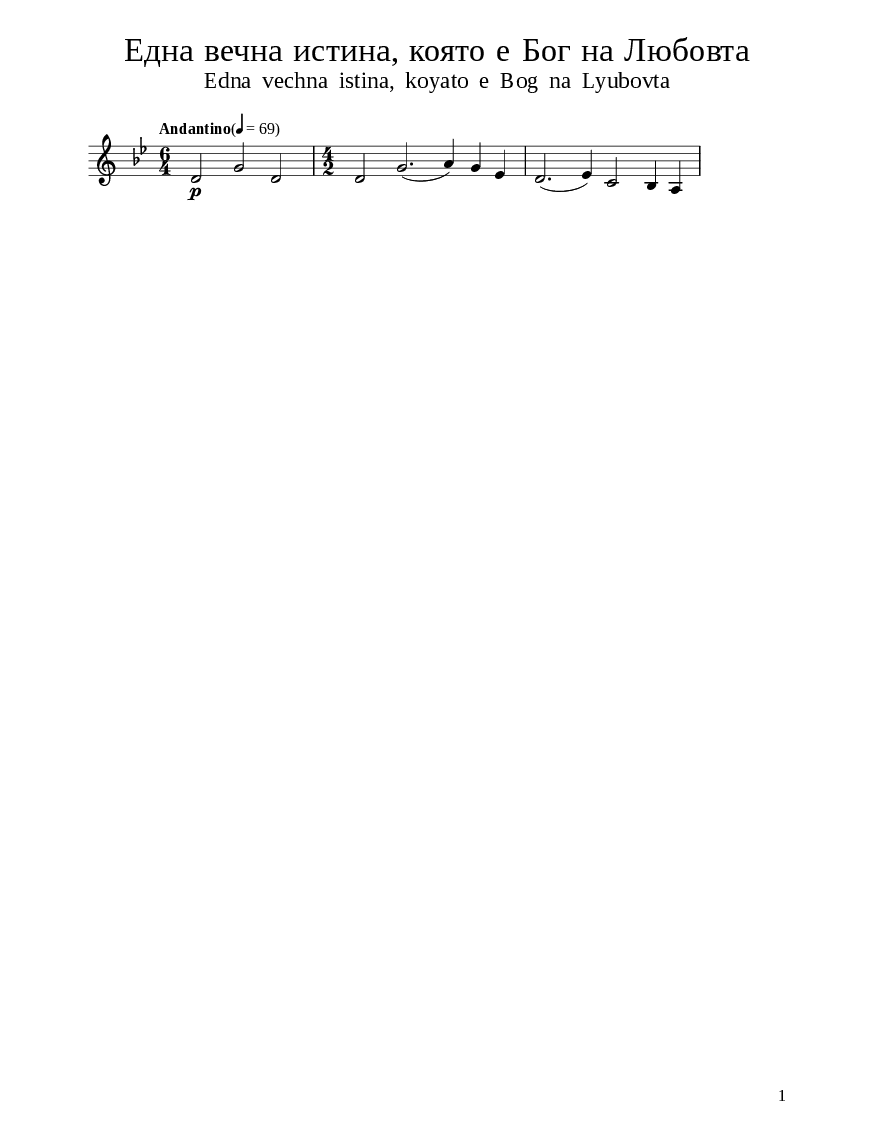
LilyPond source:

\version "2.20.0"

\paper {
  #(set-paper-size "a5")
}

\bookpart {
  \paper {
    print-all-headers = ##t
    print-page-number = ##t
    print-first-page-number = ##t

    % put page numbers on the bottom
    oddHeaderMarkup = \markup ""
    evenHeaderMarkup = \markup ""
    oddFooterMarkup = \markup
    \fill-line {
      ""
      \on-the-fly #print-page-number-check-first \fromproperty #'page:page-number-string
    }
    evenFooterMarkup = \markup
    \fill-line {
      \on-the-fly #print-page-number-check-first \fromproperty #'page:page-number-string
      ""
    }

    left-margin = 1.5\cm
    right-margin = 1.5\cm
    top-margin = 1.6\cm
    bottom-margin = 1.2\cm
    ragged-bottom = ##t % do not spread the staves to fill the whole vertical space

    % change lyrics and titles font (affects notes also)
    fonts =
    #(make-pango-font-tree
      "Times New Roman"
      "DejaVu Sans"
      "DejaVu Sans Mono"
      (/ (* staff-height pt) 3.6))

    % change distance between staves
    system-system-spacing =
    #'((basic-distance . 12)
       (minimum-distance . 6)
       (padding . 1)
       (stretchability . 12))
  }

  \header {
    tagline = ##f
  }

  \score{
    \layout {
      indent = 0.0\cm % remove first line indentation
      ragged-last = ##t % do not spread last line to fill the whole space
      \context {
        \Score
        \omit BarNumber %remove bar numbers
      } % context

      \context {
        % change staff size
        \Staff
        fontSize = #+0 % affects notes size only
        \override StaffSymbol #'staff-space = #(magstep -3)
        \override StaffSymbol #'thickness = #0.5
        \override BarLine #'hair-thickness = #1
        %\override StaffSymbol #'ledger-line-thickness = #'(0 . 0)
      }

      \context {
        % adjust space between staff and lyrics and between the two lyric lines
        \Lyrics
        \override VerticalAxisGroup.nonstaff-relatedstaff-spacing = #'((basic-distance . 4.5))
        \override VerticalAxisGroup.nonstaff-nonstaff-spacing = #'((minimum-distance . 2))
      }
    } % layout

    \new Voice \relative c' {
      \clef treble
      \key g \minor
      \time 6/4
      \tempo \markup {
        % make tempo note smaller
        \concat {
          "Andantino" \normal-text { "(" }
          \teeny \general-align #Y #DOWN \note #"4" #0.8
          \normal-text { " = 69)" }
        }
      }
      \autoBeamOff
  d2 \p  g2  d2 | % 2
 \time 4/2  | % 2
   d2 \<  g2. (  a4 ) \! \>  g4 \!
  \<  es4 | % 3
   d2. (  es4 ) \! \>  c2 \! \< 
  bes4  a4 \break | % 4
    }

    \addlyrics {}
    \addlyrics {}

    \header {
      title = \markup \column \normal-text \fontsize #2.5 {
        \center-align
        \line { Една вечна истина, която е Бог на Любовта}
        \vspace #-0.6
        \center-align
        \line \fontsize #-3 { Edna vechna istina, koyato e Bog na Lyubovta }
        \vspace #-0.8
        \center-align
        \line \fontsize #-3 { " " }
      }
    }

    \midi{}

  } % score

  \pageBreak

  \markup \fontsize #+2.5 {
    \hspace #1
    \override #'(baseline-skip . 2.4) % affects space between column lines
    \column {
      \line { 2. Текст на кирилица }
      \line {   "   " Текст на кирилица }
    }

    \hspace #5
    \override #'(baseline-skip . 2.4)
    \column {
      \line { 2. Tekst na latinica }
      \line {   "   " Tekst na latinica }
    } %column
  } % markup

  \pageBreak

  % include foreign translation(s) of the song
  %\include "lyrics_de/lyrics_de_file_name.ly"

} % bookpart
